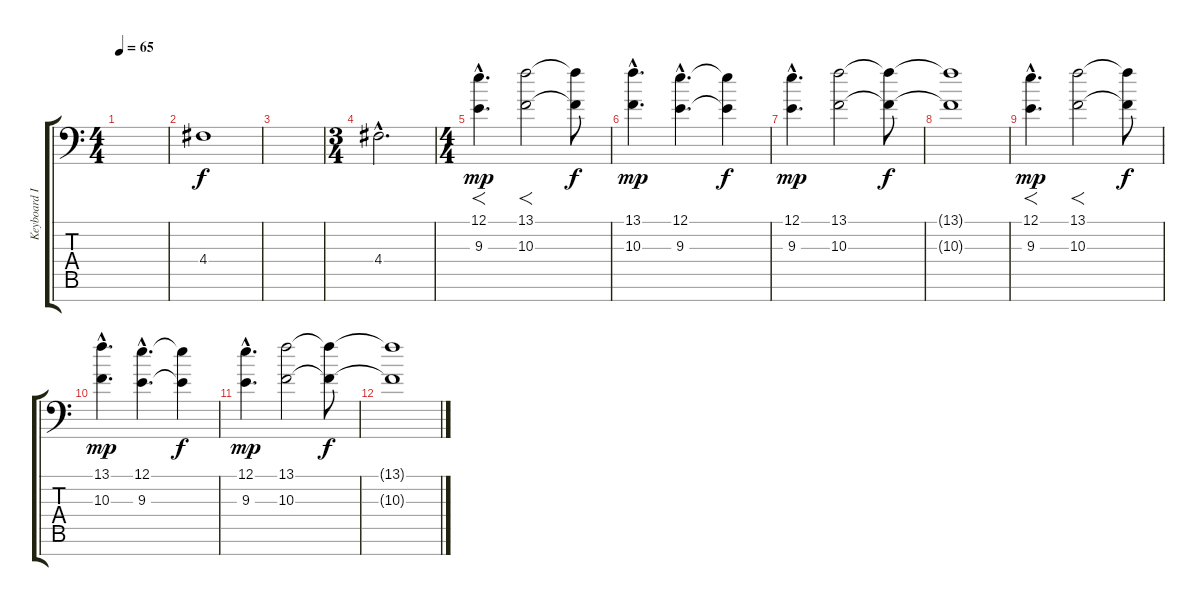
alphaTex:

\track ("Keyboard II" "Keyboard I") {instrument stringensemble2}
\staff {score tabs}
\tuning (E4 B3 G3 D3 A2 E2 C-1) {hide}
\ts (4 4)
\tempo 65
\clef f4
\ks c
|
4.4.1 |
|
\ts (3 4)
4.4{hac}.2{d} |
\ts (4 4)
(12.1{hac} 9.3{hac}).4{f d dy mp} (13.1 10.3).2{f} (13.1{t} 10.3{t}).8{dy f} |
(13.1{hac} 10.3{hac}).4{d dy mp} (12.1{hac} 9.3{hac}).4{d} (12.1{t} 9.3{t}).4{dy f} |
(12.1{hac} 9.3{hac}).4{d dy mp} (13.1 10.3).2 (13.1{t} 10.3{t}).8{dy f} |
(13.1{t} 10.3{t}).1 |
(12.1{hac} 9.3{hac}).4{f d dy mp} (13.1 10.3).2{f} (13.1{t} 10.3{t}).8{dy f} |
(13.1{hac} 10.3{hac}).4{d dy mp} (12.1{hac} 9.3{hac}).4{d} (12.1{t} 9.3{t}).4{dy f} |
(12.1{hac} 9.3{hac}).4{d dy mp} (13.1 10.3).2 (13.1{t} 10.3{t}).8{dy f} |
(13.1{t} 10.3{t}).1
